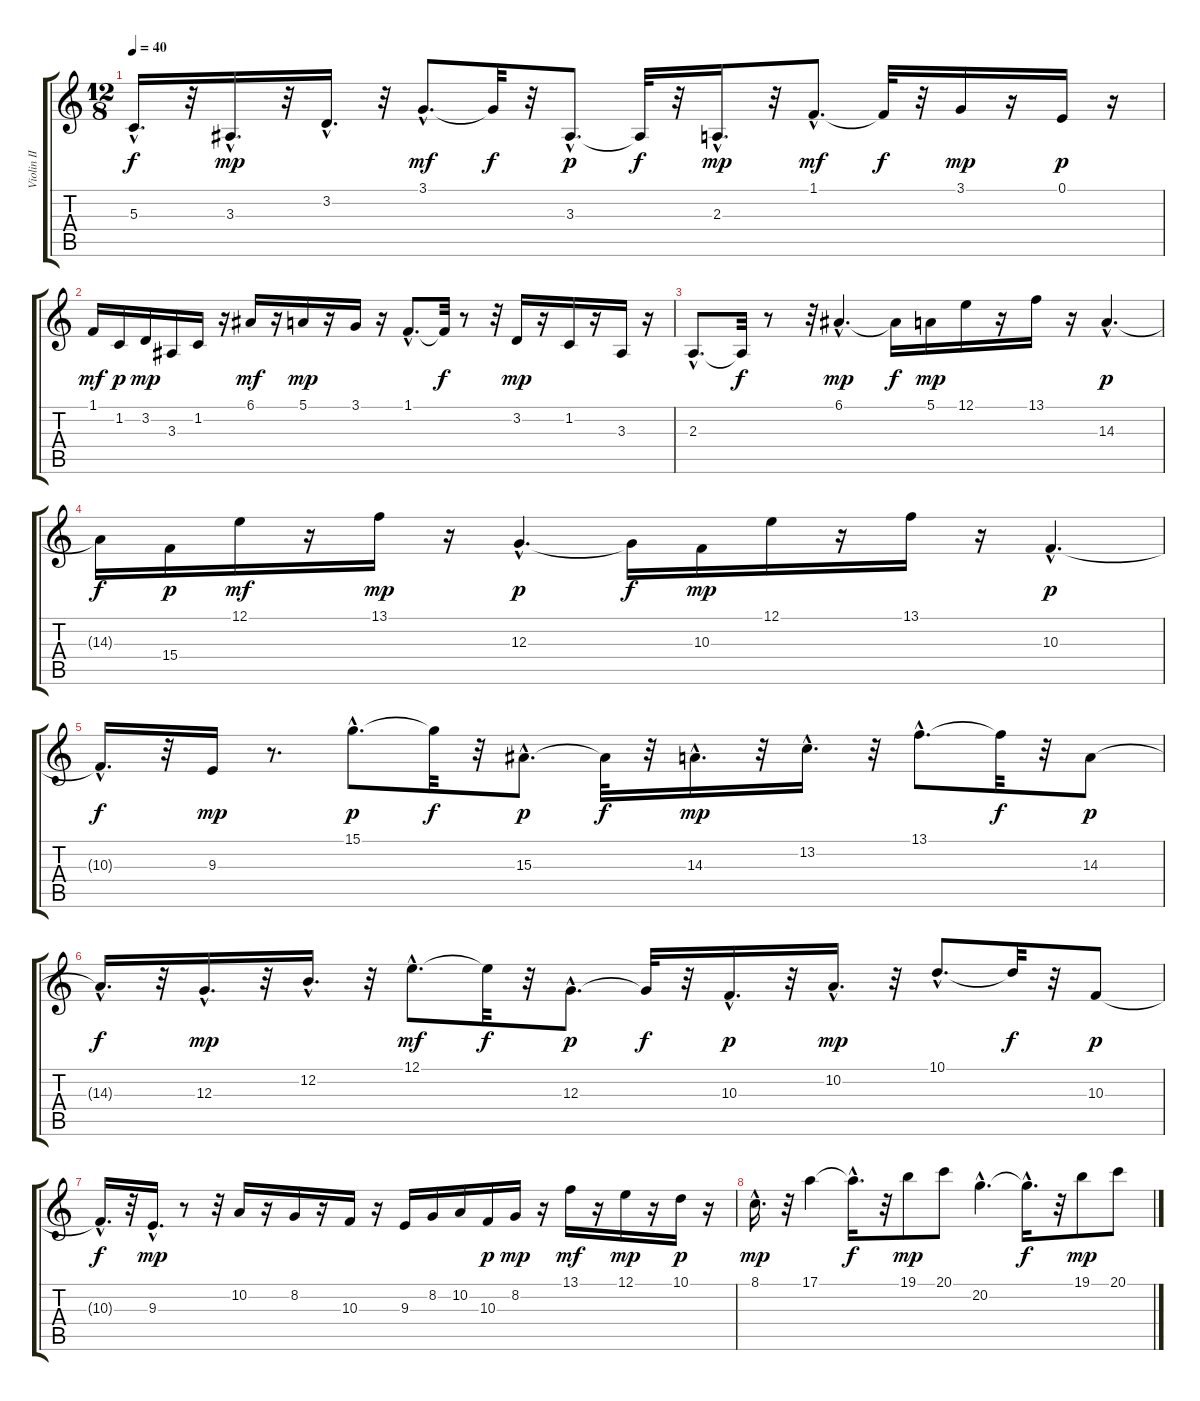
\track ("Violin II" "Violin II") {instrument violin}
\staff {score tabs}
\tuning (E4 B3 G3 D3 A2 E2) {hide}
\ts (12 8)
\tempo 40
\clef g2
\ks c
5.3{hac t}.16{d dy f} r.32 3.3{hac}.16{d dy mp} r.32 3.2{hac}.16{d} r.32 3.1{hac}.8{d dy mf} 3.1{t}.32{dy f} r.32 3.3{hac}.8{d dy p} 3.3{t}.32{dy f} r.32 2.3{hac}.16{d dy mp} r.32 1.1{hac}.8{d dy mf} 1.1{t}.32{dy f} r.32 3.1.16{dy mp} r.16 0.1.16{dy p} r.16 |
1.1.16{dy mf} 1.2.16{dy p} 3.2.16{dy mp} 3.3.16 1.2.16 r.16 6.1.16{dy mf} r.16 5.1.16{dy mp} r.16 3.1.16 r.16 1.1{hac}.8{d} 1.1{t}.32{dy f} r.8 r.32 3.2.16{dy mp} r.16 1.2.16 r.16 3.3.16 r.16 |
2.3{hac}.8{d} 2.3{t}.32{dy f} r.8 r.32 6.1{hac}.4{d dy mp} 6.1{t}.16{dy f} 5.1.16{dy mp} 12.1.16 r.16 13.1.16 r.16 14.3{hac}.4{d dy p} |
14.3{t}.16{dy f} 15.4.16{dy p} 12.1.16{dy mf} r.16 13.1.16{dy mp} r.16 12.3{hac}.4{d dy p} 12.3{t}.16{dy f} 10.3.16{dy mp} 12.1.16 r.16 13.1.16 r.16 10.3{hac}.4{d dy p} |
10.3{hac t}.16{d dy f} r.32 9.3.16{dy mp} r.8{d} 15.1{hac}.8{d dy p} 15.1{t}.32{dy f} r.32 15.3{hac}.8{d dy p} 15.3{t}.32{dy f} r.32 14.3{hac}.16{d dy mp} r.32 13.2{hac}.16{d} r.32 13.1{hac}.8{d} 13.1{t}.32{dy f} r.32 14.3.8{dy p} |
14.3{hac t}.16{d dy f} r.32 12.3{hac}.16{d dy mp} r.32 12.2{hac}.16{d} r.32 12.1{hac}.8{d dy mf} 12.1{t}.32{dy f} r.32 12.3{hac}.8{d dy p} 12.3{t}.32{dy f} r.32 10.3{hac}.16{d dy p} r.32 10.2{hac}.16{d dy mp} r.32 10.1{hac}.8{d} 10.1{t}.32{dy f} r.32 10.3.8{dy p} |
10.3{hac t}.16{d dy f} r.32 9.3{hac}.16{d dy mp} r.8 r.32 10.2.16 r.16 8.2.16 r.16 10.3.16 r.16 9.3.16 8.2.16 10.2.16 10.3.16{dy p} 8.2.16{dy mp} r.16 13.1.16{dy mf} r.16 12.1.16{dy mp} r.16 10.1.16{dy p} r.16 |
8.1{hac}.16{d dy mp} r.32 17.1.4 17.1{hac t}.16{d dy f} r.32 19.1.8{dy mp} 20.1.8 20.2{hac}.4{d} 20.2{hac t}.16{d dy f} r.32 19.1.8{dy mp} 20.1.8
